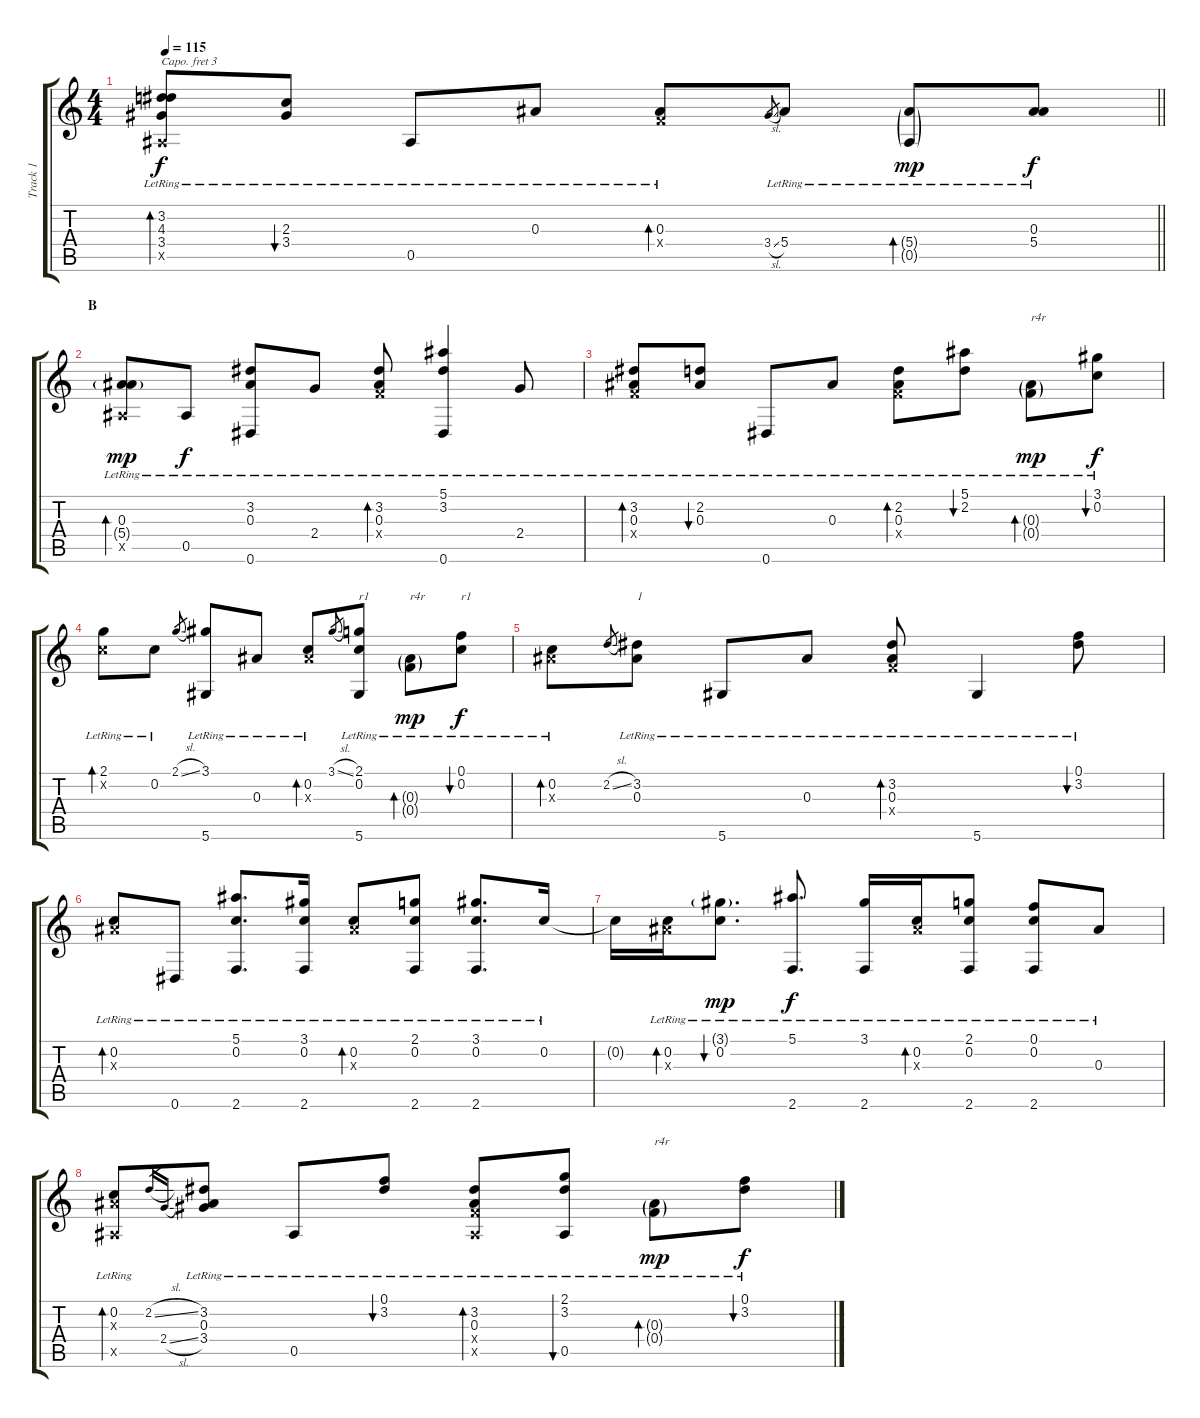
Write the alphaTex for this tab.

\track ("Track 1" "Track 1") {instrument acousticguitarsteel}
\staff {score tabs}
\capo 3
\tuning (D4 A3 G3 D3 G2 C2) {hide}
\ts (4 4)
\tempo 115
\clef g2
\barLineRight lightlight
\ks c
(3.2{lr} 4.3{lr} 3.4{lr} 0.5{x}).8{bd 60 dy f} (2.3{lr} 3.4{lr}).8{bu 60} 0.5{lr}.8 0.3{lr}.8 (0.3{lr} 0.4{x}).8{bd 60} 3.4{sl}.8{gr} 5.4{lr}.8 (5.4{g lr} 0.5{g lr}).8{bd 60 dy mp} (0.3{lr} 5.4{lr}).8{dy f} |
\section ("" "B")
(0.3{lr} 5.4{g lr} 0.5{x}).8{bd 60 dy mp} 0.5{lr}.8{dy f} (3.2{lr} 0.3{lr} 0.6{lr}).8 2.4{lr}.8 (3.2{lr} 0.3{lr} 0.4{x}).8{bd 60} (5.1{lr} 3.2{lr} 0.6{lr}).4 2.4{lr}.8 |
(3.2{lr} 0.3{lr} 0.4{x}).8{bd 60} (2.2{lr} 0.3{lr}).8{bu 60} 0.6{lr}.8 0.3{lr}.8 (2.2{lr} 0.3{lr} 0.4{x}).8{bd 60} (5.1{lr} 2.2{lr}).8{bu 60} (0.3{g lr} 0.4{g lr}).8{bd 60 txt "r4r" dy mp} (3.1{lr} 0.2{lr}).8{bu 60 dy f} |
(2.1{lr} 0.2{x}).8{bd 60} 0.2{lr}.8 2.1{sl}.8{gr} (3.1{lr} 5.6{lr}).8 0.3{lr}.8 (0.2{lr} 0.3{x}).8{bd 60} 3.1{sl}.8{gr} (2.1{lr} 0.2{lr} 5.6{lr}).8{txt "r1"} (0.3{g lr} 0.4{g lr}).8{bd 60 txt "r4r" dy mp} (0.1{lr} 0.2{lr}).8{bu 60 txt "r1" dy f} |
(0.2{lr} 0.3{x}).8{bd 60} 2.2{sl}.8{gr} (3.2{lr} 0.3{lr}).8{txt "1"} 5.6{lr}.8 0.3{lr}.8 (3.2{lr} 0.3{lr} 0.4{x}).8{bd 60} 5.6{lr}.4 (0.1{lr} 3.2{lr}).8{bu 60} |
(0.2{lr} 0.3{x}).8{bd 60} 0.6{lr}.8 (5.1{lr} 0.2{lr} 2.6{lr}).8{d} (3.1{lr} 0.2{lr} 2.6{lr}).16 (0.2{lr} 0.3{x}).8{bd 60} (2.1{lr} 0.2{lr} 2.6{lr}).8 (3.1{lr} 0.2{lr} 2.6{lr}).8{d} 0.2{lr}.16 |
0.2{t}.16 (0.2{lr} 0.3{x}).16{bd 60} (3.1{g lr} 0.2{lr}).8{d bu 60 dy mp} (5.1{lr} 2.6{lr}).8{d dy f} (3.1{lr} 2.6{lr}).16 (0.2{lr} 0.3{x}).16{bd 60} (2.1{lr} 0.2{lr} 2.6{lr}).8 (0.1{lr} 0.2{lr} 2.6{lr}).8 0.3{lr}.8 |
(0.2{lr} 0.3{x} 0.5{x}).8{bd 60} 2.2{sl}.16{gr} 2.4{sl}.16{gr} (3.2{lr} 0.3{lr} 3.4{lr}).8 0.5{lr}.8 (0.1{lr} 3.2{lr}).8{bu 60} (3.2{lr} 0.3{lr} 0.4{x} 0.5{x}).8{bd 60} (2.1{lr} 3.2{lr} 0.5{lr}).8{bu 60} (0.3{g lr} 0.4{g lr}).8{bd 60 txt "r4r" dy mp} (0.1{lr} 3.2{lr}).8{bu 60 dy f}
